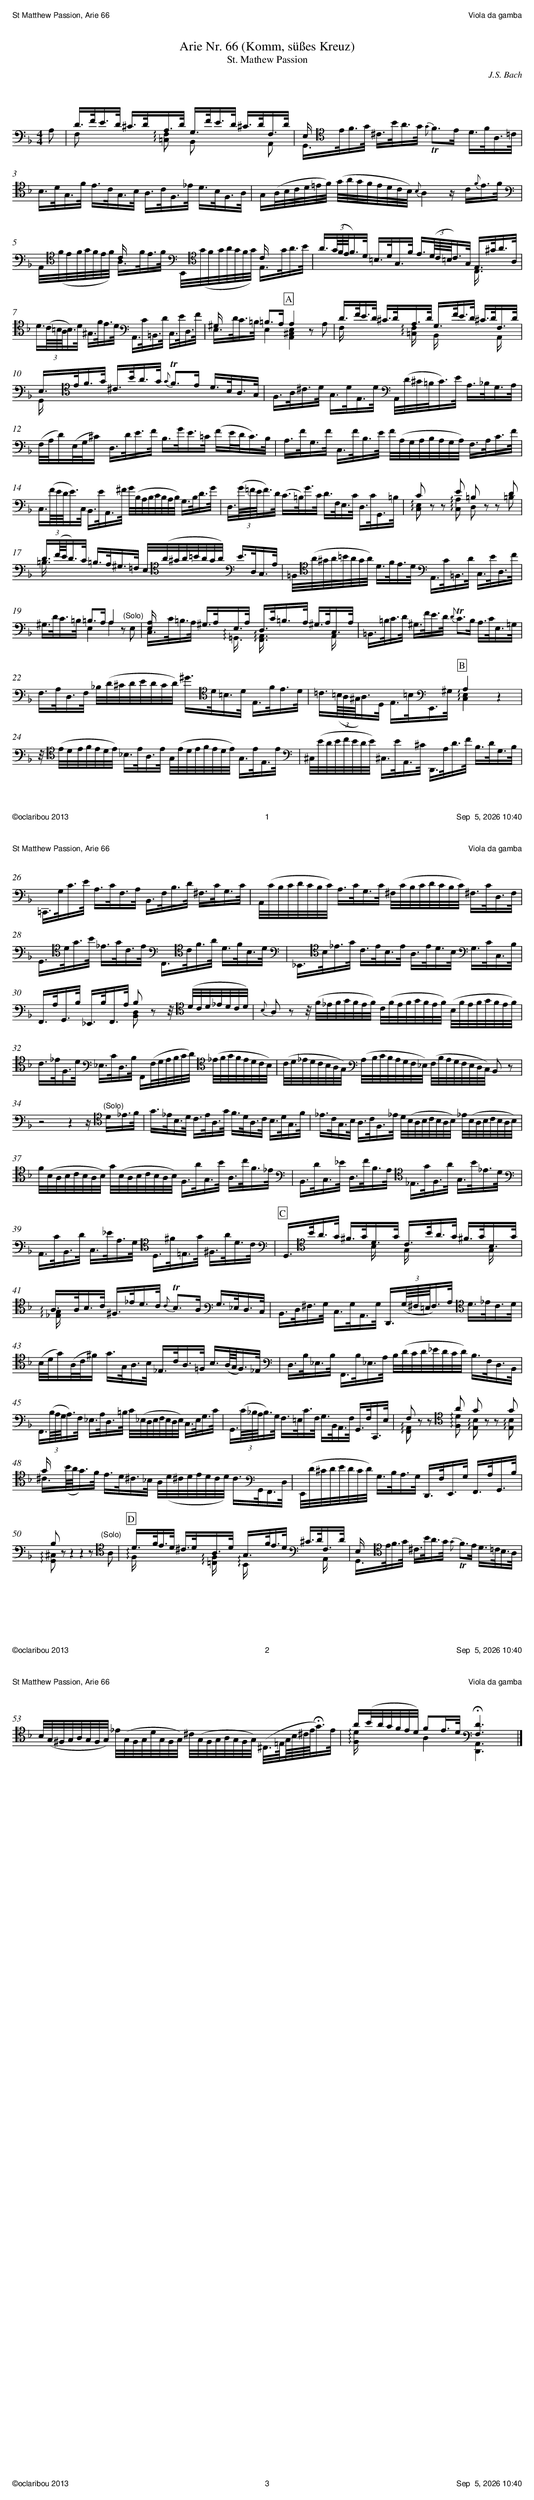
X:1
T:Arie Nr. 66 (Komm, süßes Kreuz)
T:St. Mathew Passion
C:J.S. Bach
%%score ( 1 2 )
L:1/16
M:4/4
K:Dm
V:1 clef=bass
V:2 clef=bass
[V:1] A,2 | D>FE>D        ^C>DA,>D    G,>FE>D ^C>DF,>D | E,  [K:clef=tenor]x3    x12                     |
[V:2] x2  | F,2 x4 +arpeggio+[F,=C,]2 B,,2 x4     A,,2 | G,,>[K:clef=tenor]EF>G ^C>BA>G {G}TF3E D>FA,>=C |
[V:1] B,>DG,>F E>CG,>B, A,>CF,>_E D>B,F,>A, | G,(A,/B,/C/D/=E/F/) (G/A/G/F/E/D/C/B,/) {B,}A,4 z C{F}E>F[K:bass] |
[V:2] x16                                   | x16                                                      [K:bass] |
[V:1] x/  [K:tenor] x/2 x3          C  x3  [K:bass] x/  [K:tenor] x/2 x3          C  x3   | A3/2((3G/4F/4E/4F>)D =B,>DG,>F E3/2((3D/4C/4=B,/4C>)G, E,>^GA>A,   |
[V:2] A,,/[K:tenor](F/E/F/G/F/E/F/) A,>FE>F[K:bass] E,,/[K:tenor](G/F/G/A/G/F/G/) E,>GA>B | x12                                                    C,3/2x/2 x2 |
[V:1] D3/2((3C/4=B,/4A,/4B,>)D ^G,>FE>D[K:bass] A,,>C=B,,>D C,>ED,>F | ^G, x3   =B,2>A,2 [P:A]A,4 x4            | D>FE>D ^C>DA,>D              G,>FE>D ^C>DF,>D |
[V:2] x3/2   x/2         x2     x2  x2 [K:bass] x2    x2    x2  x2   | E,>DC>=B, E,4         [E,^C,A,,]4 z2 A,2 | F,xx2   x2+arpeggio+[F,=C,]x B,, x3   x2 A,,x |
[V:1] E,>[K:tenor]EF>G ^C>BA>G {G}TF3E D>B,A,>G, | F,>A,^C>D G,>DE,>D[K:bass] A,,/(D/^C/=B,<C)E/ A,>_B,G,>A, |
[V:2] G,,x/[K:tenor] x/2 x14                     | x8                [K:bass] x8                             |
[V:1](F,/A,/D)(E,/G,/^C) D,>DE>F B,>GE>=C (FE/D<C)B,/ | A,>FG,>F C,>FB,>E F/(A,/G,/A,/B,/A,/G,/A,/) F,>A,C>F |
[V:2] x16                                             | x16                                                  |
[V:1] C,3/2(3(F/4E/4D/4E>)C, B,,>EA,,>^F G/(B,/A,/B,/C/B,/A,/B,/) G,>B,D>G | D,3/2(3(G/4=F/4E/4F>)D (C>=B,)G>C D>F,E,>C D,>CG,,>=B, |            C2      x4              E2    =B,2 x4     D2 |
[V:2] x16                                                                  | x16                                                    | +arpeggio+[E,C,]2 z2 z2 +arpeggio+[A,C,]2 D,2 z2 z2 =B,2 |
[V:1] D3/2(F/4E/4D>)C =B,>A,^G,>=F, E,/[K:tenor](A/^G/A/=B/A/G/A/)[K:bass] E>D,C,>A, | =B,,/[K:tenor](A/^G/A/=B/A/G/A/) D>FE>D[K:bass] A,,>C=B,,>D C,>ED,>F |
[V:2]=B,3/2x/2   x2    x2    x2     x/2[K:tenor] x/2x    x   x    [K:bass] x4        |  x/  [K:tenor] x/2x    x   x     x4    [K:bass] x8                   |
[V:1]  x4       =B,2>A,2 A,4 x2 "@-15,5(Solo)"x2  |[A,E,] x3           ^G,>A,E,>A,                D,>C=B,>A,    ^G,>A,C,>A, | =B,,>=B,C>D ^G,>FE>D {D}TC3B, A,>CE,>=G, |
[V:2] ^G,>DC>=B, E,4     A,4 z2               E,2 | C,>C=B,>A, x2 +arpeggio+=G,,3/2x/2 +arpeggio+[A,,F,,]3/2x/2x x3   A,,x  |  x16                                              |
[V:1] F,>A,D,>F, _B,/(D/^C/D/E/D/C/D/) ^G>[K:tenor]D=B,>D E,>FE>D | x6                                [K:bass]x2            [P:B]A,4    x4 |
[V:2] x4          x4                  x3/2[K:tenor]x/2x2  x4      |=C3/2(3(=B,/4A,/4^G,/4A,>)D, E,>=B,[K:bass]E,,>^G, +arpeggio+[E,C,]4 z4 |
[V:1]z/2[K:tenor] (E/D/E/F/E/D/E/) _B,>EA,>E G,/(E/D/E/F/E/D/E/) G,>EE,>E[K:bass] | ^C,/(E/D/E/F/E/D/E/) ^C,>EA,,>^C D,,>A,D>F B,>DG,>B, |
[V:2]x/2[K:tenor]  x/2x3            x4       x4                  x4      [K:bass] |  x16                                                 |
[V:1]=C,,>G,C>E A,>CF,>A, B,,>F,B,>D ^F,>CG,>C | A,,/(C/B,/C/D/C/B,/C/) A,>CG,>C ^F,/(C/B,/C/D/C/B,/C/) ^F,>CD,>F, |
[V:2] x16                                      | x16                                                               |
[V:1] G,,>[K:tenor]DG>B _E>GC>E[K:bass] F,,>[K:tenor]CF>A D>FB,>D[K:bass] | _E,,>[K:tenor]B,_E>G C>EB,>E A,>ED>B,[K:bass] G,>CC,>B, |
[V:2] x3/2[K:tenor]x/2x2 x4    [K:bass] x3/2[K:tenor]x/2x2x4     [K:bass] |  x3/2[K:tenor]x/2x2  x4      x4      [K:bass] x4        |
[V:1] F,,>A,G,,>B, _E,,>B,F,,>A, B,2    z2 z/2[K:tenor] (D/C/D/_E/D/C/D/) | {B,}A,2 z2 z/2(F/_E/F/G/F/E/F/) C/(F/E/F/G/F/E/F/) (B,/F/E/F/G/F/E/F/) |
[V:2] x4            x4          [B,,D,]2x2 x/2[K:tenor]  x/x    x   x     | x16                                                                    |
[V:1] C>_EF,>D[K:bass] _E,>CD,>B, F,,(F,/G,/A,/B,/C/D/)[K:tenor] (_E/F/G/F/E/D/C/B,/) | (C/D/_E/D/C/B,/A,/G,/)[K:bass] (A,/B,/C/B,/A,/G,/F,/_E,/) (F,/B,/A,/G,/F,/E,/D,/C,/) B,,2 z2 |
[V:2] x4      [K:bass]  x8                             [K:tenor]   x4                 |  x4                   [K:bass]  x12                                                          |
[V:1] z8 z4 z[K:tenor] "^(Solo)"D_E>F | G>_EB,>D C>EA,>G F>DA,>C B,>DG,>F | _E>CG,>B, A,>CF,>_E D/(B,/A,/B,/C/B,/A,/B,/) _E/(B,/A,/B,/C/B,/A,/B,/) |
[V:2] x8 x4 x[K:tenor]          x3    | x16                               |  x16                                                                   |
[V:1] F/(B,/A,/B,/C/B,/A,/B,/) G/(B,/A,/B,/C/B,/A,/B,/) F,>AG,>B A,>cF>_E[K:bass] | B,,>DC,>_E D,>FB,>A, [K:tenor]_E,>GF,>A G,>B_E>D[K:bass] |
[V:2] x16                                                                [K:bass] | x4         x4        [K:tenor] x4       x4      [K:bass] |
[V:1] A,,>CB,,>D C,>_EA,>G,[K:tenor] D,>^F=E,>G ^F,>AD>C[K:bass] |[P:C] G,,>[K:tenor]BA>G  ^F>GD>G C>BA>G ^F>GB,>G |
[V:2] x8                   [K:tenor] x8                 [K:bass] |      x3/2[K:tenor]x/2x2  x2 B,x G,xx2   x2 G,x  |
[V:1] A,>A,B,>C ^F,>_ED>C {C}TB,3A,[K:bass] G,>_E,D,>C, | B,,>D,^F,>G, C,>G,A,,>G, D,,3/2(3(G,/4^F,/4=E,/4F,>)A,[K:tenor] D>_EC>D |
[V:2] +arpeggio+[_E,G,]xx2 x4 x4   [K:bass] x4          | x12                                                   [K:tenor] x4      |
[V:1] (B,/D/G)(A,/C/^F) G>G,A,>B, _E,>CA,>=F, B,3/2(A,/4G,/4F,>)_E,[K:bass] | D,>B,_E,>B, F,,>B,_E,>A, B,/(D/C/D/_E/D/C/D/) B,>F,D,>B,, |
[V:2]  x16                                                         [K:bass] | x16                                                       |
[V:1] F,,3/2(3(B,/4A,/4G,/4A,>)F, _E,>A,D,>=B, C/(_E,/D,/E,/F,/E,/D,/E,/) C,>E,G,>C | G,,3/2(3(C/4_B,/4A,/4B,>)G, F,>=E,C>F, G,>B,,A,,>F, G,,>F,C,,>E, | F,2                 z2 z2[K:tenor]           A2               G2     z2 z2            G2    |
[V:2] x16                                                                           | x16                                                              | +arpeggio+[A,,F,,]2 x2 x2[K:tenor]+arpeggio+[F,D]2 +arpeggio+[E,B,]2 x2 x2 +arpeggio+[E,B,]2|
[V:1]  Gx3             x4        x4                   x3/2[K:bass]x/2x2   | E,,/(D/^C/D/E/D/C/D/) G,>B,A,>G, D,,>F,E,,>G, F,,>A,G,,>B, |
[V:2] ^C3/2(B/4A/4G>)F E>D^C>_B, A,/(D/^C/D/E/D/C/D/) C>[K:bass]G,,F,,>D, | x4                    x4         x4           x4           |
[V:1]            B,2      z2 z4 z4 z2[K:tenor] "@-15,20(Solo)"x2  | [P:D]     D>FE>D ^C>DA,>D                        G,>FE>D[K:bass] ^C>DF,>D | E,x/[K:tenor]x/2x2 x4         x4  x4        |
[V:2] +arpeggio+[^C,G,,]2 x2 x4 x4 x2[K:tenor]                A,2 | +arpeggio+F,x3    x2+arpeggio+[F,=C,]x +arpeggio+B,,x3  [K:bass]  x2 A,,x | G,,>[K:tenor]EF>G ^C>BA>G {G}TF3E D>=CB,>A, |
[V:1] B,/(G,/^F,/G,/A,/G,/F,/G,/) _E/(G,/F,/G,/D/G,/F,/G,/) ^C/(G,/F,/G,/A,/G,/F,/G,/) (^C,3/4=E,/4+beambr2+G,/4B,/4^C/4E/4!fermata!G3/2)E/2 |           A(B/A/G/F/E/D/) F2E>D[K:bass] !fermata![DF,]6 x2 |]
[V:2] x16                                                                                                                     |+arpeggio+[DF,]  x3       A,4  [K:bass]                       [A,,D,,]6 x2 |]
